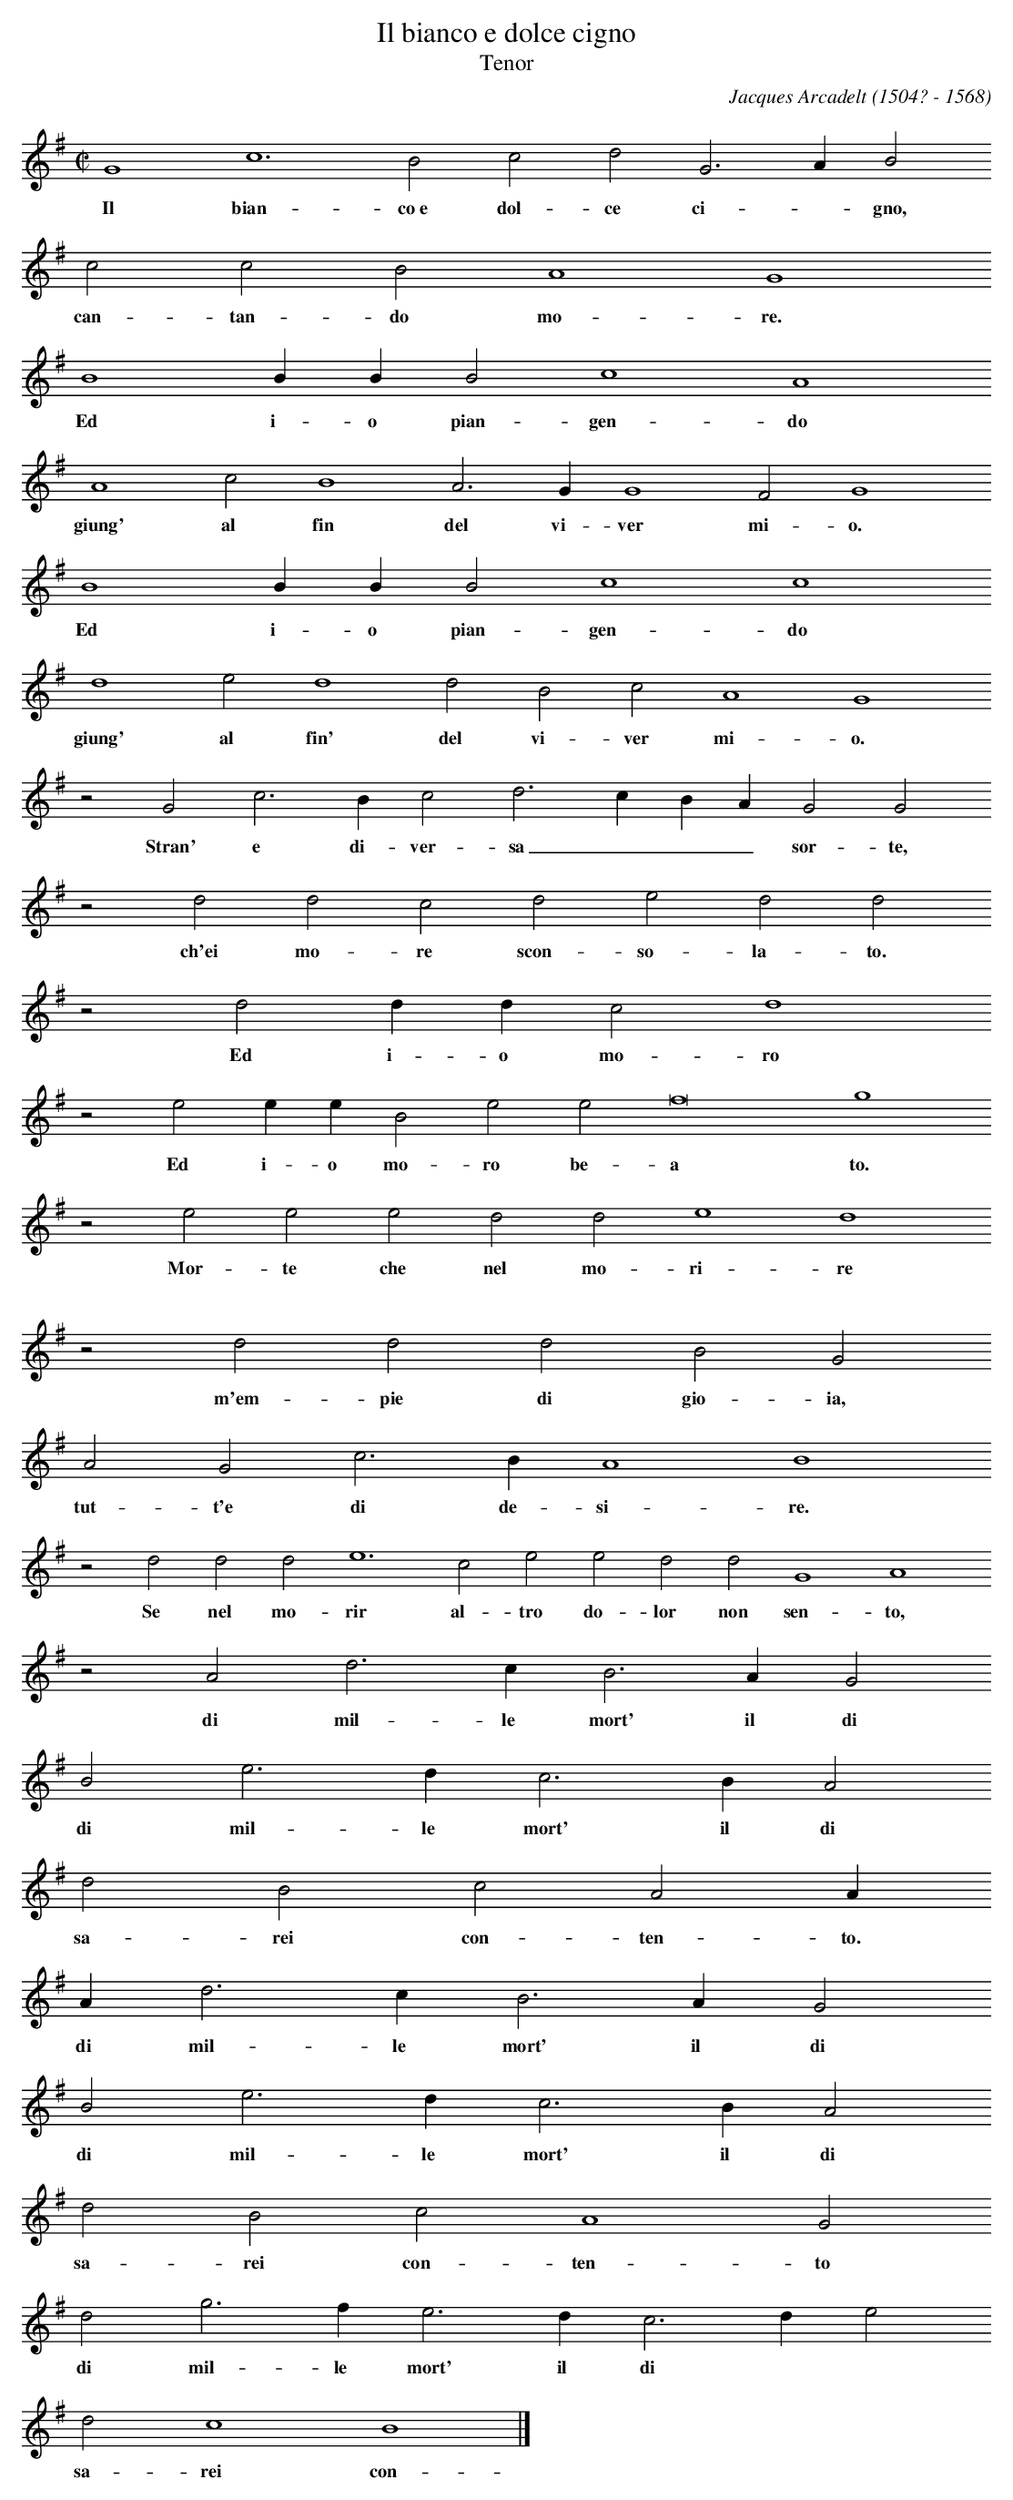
X:1
T: Il bianco e dolce cigno
T:Tenor
C:Jacques Arcadelt (1504? - 1568)
M:C|
L:1/2
K:G -8va
G2 c3 B c d G > A B
w:Il bian- co~e dol- ce ci- * gno,
c c B A2 G2
w:can- tan- do mo- re.
B2 B/ B/ B c2 A2
w:Ed i- o pian- gen- do
A2 c B2 A > G G2 F G2
w: giung' al fin del vi- ver mi- o.
B2 B/ B/ B c2 c2
w:Ed i- o pian- gen- do
d2 e d2 d B c A2 G2
w:giung' al fin' del vi- ver mi- o.
z G c > B c d > c B/ A/ G G
w: Stran' e di- ver- sa _ _ _  sor- te,
z d d c d e d d
w: ch'ei mo- re scon- so-la- to.
z d d/ d/ c d2
w: Ed i- o mo- ro
z e e/ e/ B e e f4 g2
w: Ed i- o mo- ro be- a to.
z e e e d d e2 d2
w: Mor- te che nel mo- ri- re
z d d d B G
w: m'em- pie di gio- ia,
A G c > B A2 B2
w: tut- t'e di de- si- re.
z d d d e3 c e e d d G2 A2
w: Se nel mo- rir al- tro do- lor non sen- to,
z A d > c B > A G
w: di mil- le mort' il di
B e > d c > B A
w: di mil- le mort' il di
d B c A A/
w: sa- rei con- ten-  to.
A/ d > c B > A G
w: di mil- le mort' il di
B e > d c > B A
w: di mil- le mort' il di
d B c A2 G
w: sa- rei con- ten- to
d g > f e > d c > d e
w: di mil- le mort' il di
 d c2 B2 |]
w: sa- rei con- ten-  to.
